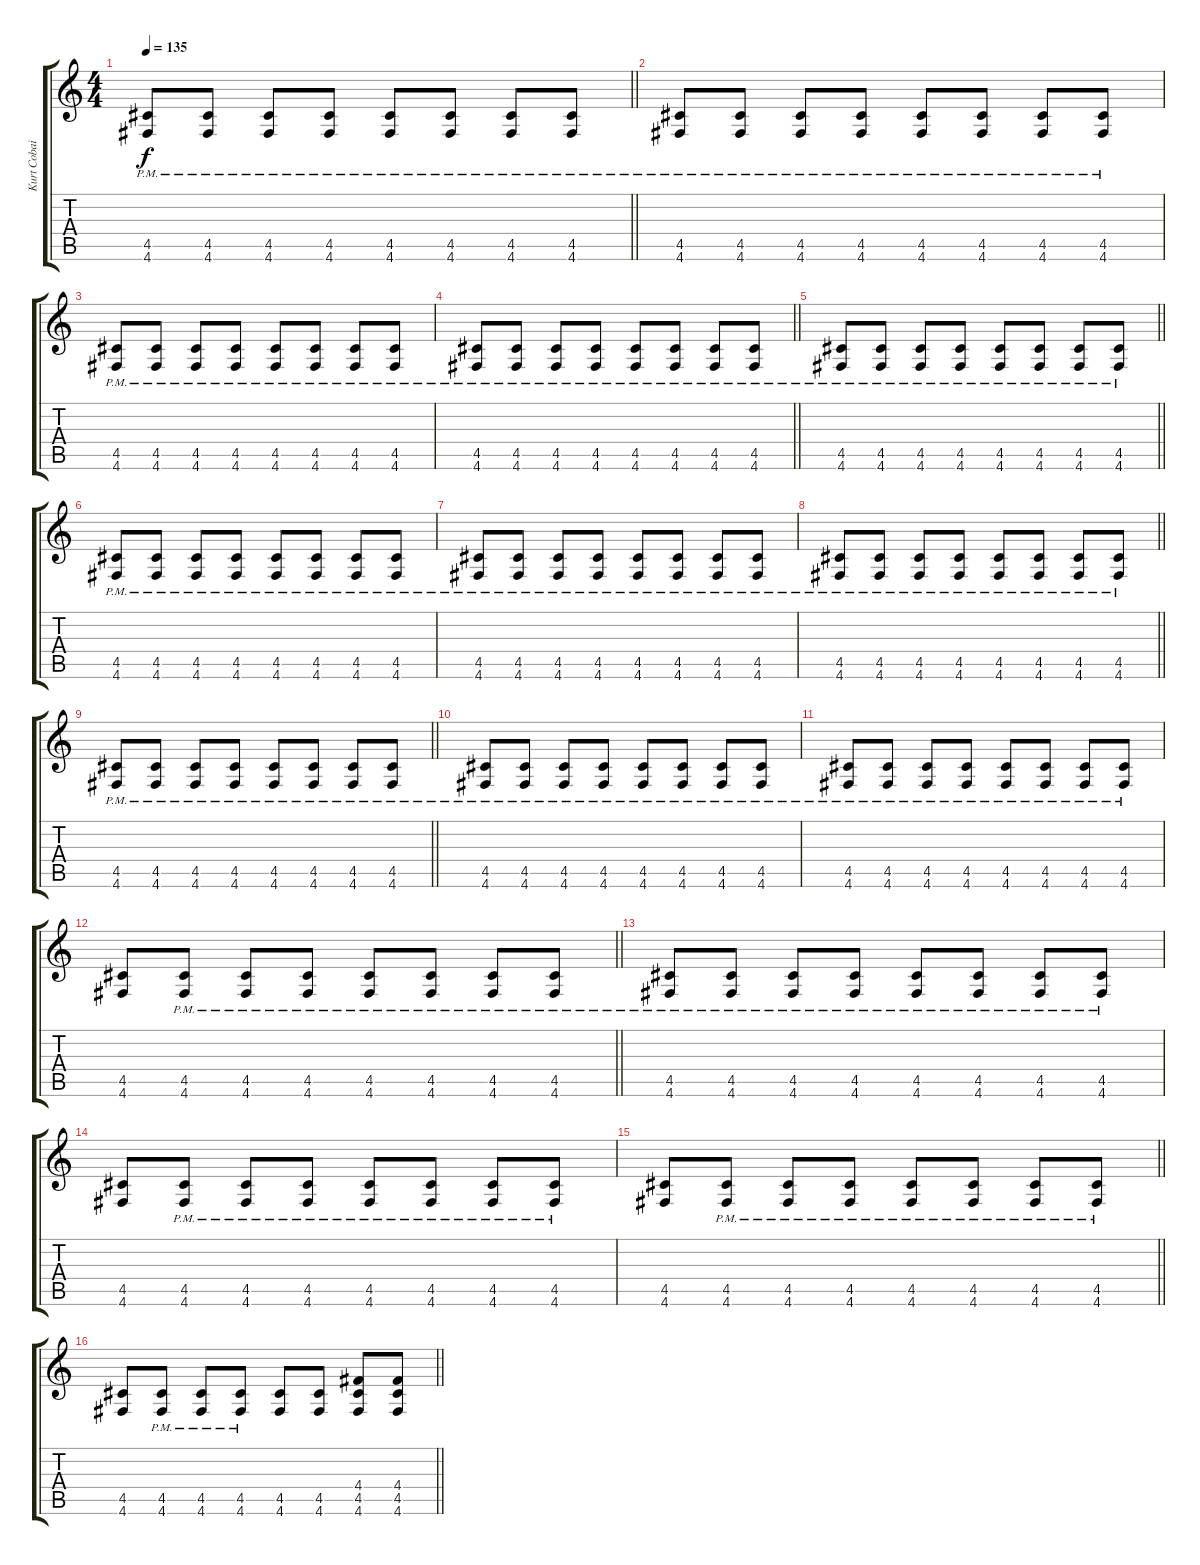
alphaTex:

\track ("Kurt Cobain" "Kurt Cobai") {instrument overdrivenguitar}
\staff {score tabs}
\tuning (E4 B3 G3 D3 A2 D2) {hide}
\ts (4 4)
\tempo 135
\clef g2
\barLineRight lightlight
\ks c
(4.5{pm} 4.6{pm}).8{dy f} (4.5{pm} 4.6{pm}).8 (4.5{pm} 4.6{pm}).8 (4.5{pm} 4.6{pm}).8 (4.5{pm} 4.6{pm}).8 (4.5{pm} 4.6{pm}).8 (4.5{pm} 4.6{pm}).8 (4.5{pm} 4.6{pm}).8 |
(4.5{pm} 4.6{pm}).8 (4.5{pm} 4.6{pm}).8 (4.5{pm} 4.6{pm}).8 (4.5{pm} 4.6{pm}).8 (4.5{pm} 4.6{pm}).8 (4.5{pm} 4.6{pm}).8 (4.5{pm} 4.6{pm}).8 (4.5{pm} 4.6{pm}).8 |
(4.5{pm} 4.6{pm}).8 (4.5{pm} 4.6{pm}).8 (4.5{pm} 4.6{pm}).8 (4.5{pm} 4.6{pm}).8 (4.5{pm} 4.6{pm}).8 (4.5{pm} 4.6{pm}).8 (4.5{pm} 4.6{pm}).8 (4.5{pm} 4.6{pm}).8 |
\barLineRight lightlight
(4.5{pm} 4.6{pm}).8 (4.5{pm} 4.6{pm}).8 (4.5{pm} 4.6{pm}).8 (4.5{pm} 4.6{pm}).8 (4.5{pm} 4.6{pm}).8 (4.5{pm} 4.6{pm}).8 (4.5{pm} 4.6{pm}).8 (4.5{pm} 4.6{pm}).8 |
\barLineRight lightlight
(4.5{pm} 4.6{pm}).8 (4.5{pm} 4.6{pm}).8 (4.5{pm} 4.6{pm}).8 (4.5{pm} 4.6{pm}).8 (4.5{pm} 4.6{pm}).8 (4.5{pm} 4.6{pm}).8 (4.5{pm} 4.6{pm}).8 (4.5{pm} 4.6{pm}).8 |
(4.5{pm} 4.6{pm}).8 (4.5{pm} 4.6{pm}).8 (4.5{pm} 4.6{pm}).8 (4.5{pm} 4.6{pm}).8 (4.5{pm} 4.6{pm}).8 (4.5{pm} 4.6{pm}).8 (4.5{pm} 4.6{pm}).8 (4.5{pm} 4.6{pm}).8 |
(4.5{pm} 4.6{pm}).8 (4.5{pm} 4.6{pm}).8 (4.5{pm} 4.6{pm}).8 (4.5{pm} 4.6{pm}).8 (4.5{pm} 4.6{pm}).8 (4.5{pm} 4.6{pm}).8 (4.5{pm} 4.6{pm}).8 (4.5{pm} 4.6{pm}).8 |
\barLineRight lightlight
(4.5{pm} 4.6{pm}).8 (4.5{pm} 4.6{pm}).8 (4.5{pm} 4.6{pm}).8 (4.5{pm} 4.6{pm}).8 (4.5{pm} 4.6{pm}).8 (4.5{pm} 4.6{pm}).8 (4.5{pm} 4.6{pm}).8 (4.5{pm} 4.6{pm}).8 |
\barLineRight lightlight
(4.5{pm} 4.6{pm}).8 (4.5{pm} 4.6{pm}).8 (4.5{pm} 4.6{pm}).8 (4.5{pm} 4.6{pm}).8 (4.5{pm} 4.6{pm}).8 (4.5{pm} 4.6{pm}).8 (4.5{pm} 4.6{pm}).8 (4.5{pm} 4.6{pm}).8 |
(4.5{pm} 4.6{pm}).8 (4.5{pm} 4.6{pm}).8 (4.5{pm} 4.6{pm}).8 (4.5{pm} 4.6{pm}).8 (4.5{pm} 4.6{pm}).8 (4.5{pm} 4.6{pm}).8 (4.5{pm} 4.6{pm}).8 (4.5{pm} 4.6{pm}).8 |
(4.5{pm} 4.6{pm}).8 (4.5{pm} 4.6{pm}).8 (4.5{pm} 4.6{pm}).8 (4.5{pm} 4.6{pm}).8 (4.5{pm} 4.6{pm}).8 (4.5{pm} 4.6{pm}).8 (4.5{pm} 4.6{pm}).8 (4.5{pm} 4.6{pm}).8 |
\barLineRight lightlight
(4.5 4.6).8 (4.5{pm} 4.6{pm}).8 (4.5{pm} 4.6{pm}).8 (4.5{pm} 4.6{pm}).8 (4.5{pm} 4.6{pm}).8 (4.5{pm} 4.6{pm}).8 (4.5{pm} 4.6{pm}).8 (4.5{pm} 4.6{pm}).8 |
(4.5{pm} 4.6{pm}).8 (4.5{pm} 4.6{pm}).8 (4.5{pm} 4.6{pm}).8 (4.5{pm} 4.6{pm}).8 (4.5{pm} 4.6{pm}).8 (4.5{pm} 4.6{pm}).8 (4.5{pm} 4.6{pm}).8 (4.5{pm} 4.6{pm}).8 |
(4.5 4.6).8 (4.5{pm} 4.6{pm}).8 (4.5{pm} 4.6{pm}).8 (4.5{pm} 4.6{pm}).8 (4.5{pm} 4.6{pm}).8 (4.5{pm} 4.6{pm}).8 (4.5{pm} 4.6{pm}).8 (4.5{pm} 4.6{pm}).8 |
\barLineRight lightlight
(4.5 4.6).8 (4.5{pm} 4.6{pm}).8 (4.5{pm} 4.6{pm}).8 (4.5{pm} 4.6{pm}).8 (4.5{pm} 4.6{pm}).8 (4.5{pm} 4.6{pm}).8 (4.5{pm} 4.6{pm}).8 (4.5{pm} 4.6{pm}).8 |
\barLineRight lightlight
(4.5 4.6).8 (4.5{pm} 4.6{pm}).8 (4.5{pm} 4.6{pm}).8 (4.5{pm} 4.6{pm}).8 (4.5 4.6).8 (4.5 4.6).8 (4.4 4.5 4.6).8 (4.4 4.5 4.6).8
